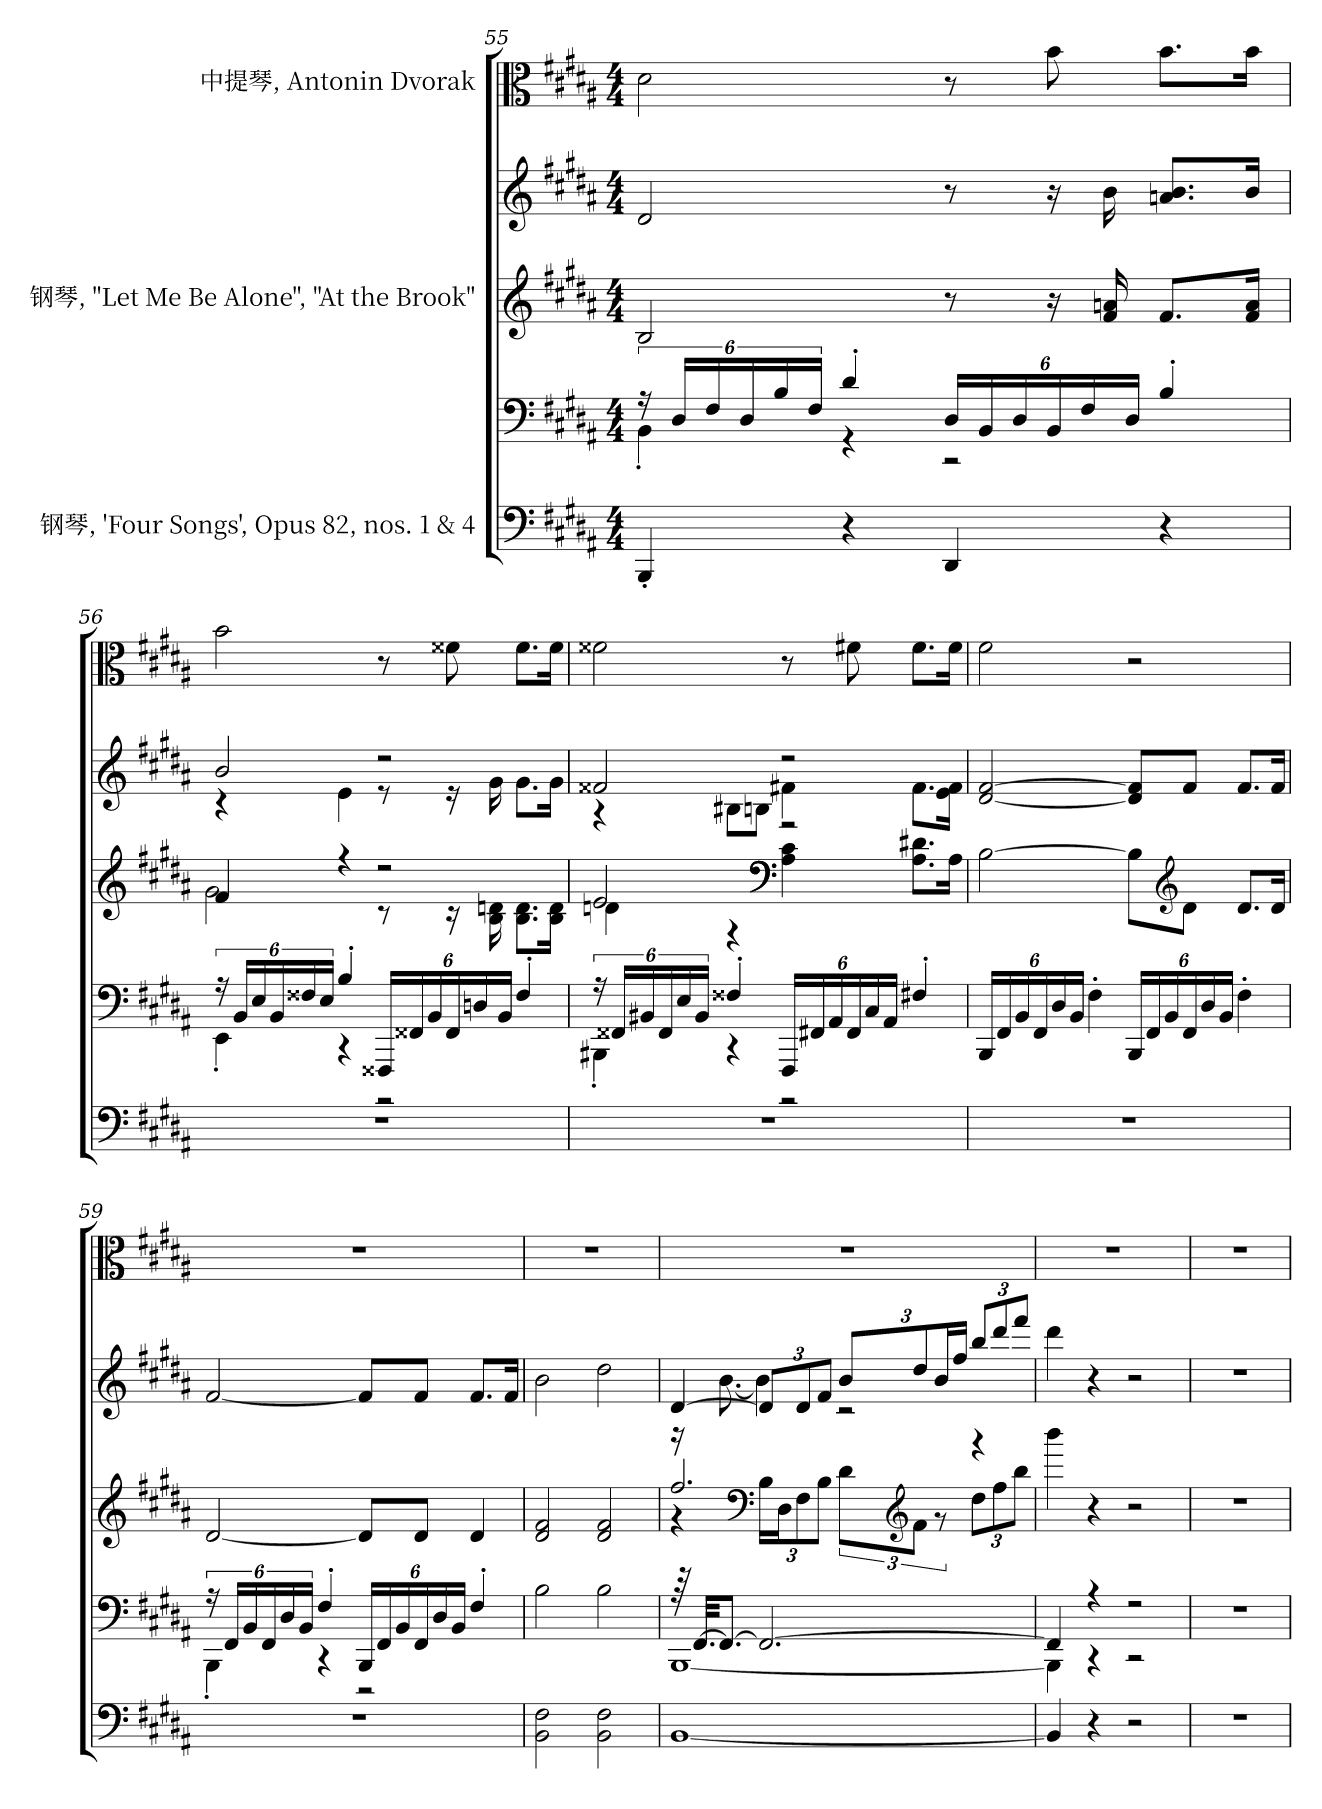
**kern	**kern	**kern	**kern	**kern
*part3	*part3	*part2	*part2	*part1
*staff5	*staff4	*staff3	*staff2	*staff1
*I"钢琴,  'Four Songs', Opus 82, nos. 1 &amp; 4	*	*I"钢琴, &quot;Let Me Be Alone&quot;, &quot;At the Brook&quot;	*	*I"中提琴, Antonin Dvorak
*clefF4	*clefF4	*clefG2	*clefG2	*clefC3
*k[f#c#g#d#a#]	*k[f#c#g#d#a#]	*k[f#c#g#d#a#]	*k[f#c#g#d#a#]	*k[f#c#g#d#a#]
*M4/4	*M4/4	*M4/4	*M4/4	*M4/4
=55	=55	=55	=55	=55
*	*^	*	*	*
4BBB'/	24r	4BB'\	2B/	2d#/	2d#\
.	24D#/LL	.	.	.	.
.	24F#/	.	.	.	.
*	*Xbrackettup	*	*	*	*
.	24D#/	.	.	.	.
.	24B/	.	.	.	.
.	24F#/JJ	.	.	.	.
4r	4d#'/	4r	.	.	.
4DD#/	24D#/LL	2r	8r	8r	8r
.	24BB/	.	.	.	.
.	24D#/	.	.	.	.
.	24BB/	.	16r	16r	8b\
.	24F#/	.	.	.	.
.	.	.	16f#/ 16an/	16b\	.
.	24D#/JJ	.	.	.	.
4r	4B'/	.	8.f#/L	8.an/ 8.b/L	8.b\L
.	.	.	16f#/ 16a/Jk	16b/Jk	16b\Jk
!!LO:PB:g=z
=56	=56	=56	=56	=56	=56
*	*brackettup	*	*	*	*
*	*	*	*^	*^	*
1r	24r	4EE'\	4f#/	2g#\	2b/	4r	2b\
.	24BB/LL	.	.	.	.	.	.
.	24E/	.	.	.	.	.	.
*	*Xbrackettup	*	*	*	*	*	*
.	24BB/	.	.	.	.	.	.
.	24F##X/	.	.	.	.	.	.
.	24E/JJ	.	.	.	.	.	.
.	4B'/	4r	4r	.	.	4e\	.
.	24FFF##X/LL	2r	2r	8r	2r	8r	8r
.	24FF##X/	.	.	.	.	.	.
.	24BB/	.	.	.	.	.	.
.	24FF##/	.	.	16r	.	16r	8f##X\
.	24Dn/	.	.	.	.	.	.
.	.	.	.	16B\ 16dn\	.	16g#\	.
.	24BB/JJ	.	.	.	.	.	.
.	4F##'/	.	.	8.B\ 8.d\L	.	8.g#\L	8.f##\L
.	.	.	.	16B\ 16d\Jk	.	16g#\Jk	16f##\Jk
!!LO:LB:g=z
=57	=57	=57	=57	=57	=57	=57	=57
*	*brackettup	*	*	*	*	*	*
1r	24r	4BBB#X'\	2e/	4dn\	2f##X/	4r	2f##X\
.	24FF##X/LL	.	.	.	.	.	.
.	24BB#X/	.	.	.	.	.	.
*	*Xbrackettup	*	*	*	*	*	*
.	24FF##/	.	.	.	.	.	.
.	24E/	.	.	.	.	.	.
.	24BB#/JJ	.	.	.	.	.	.
.	4F##X'/	4r	.	4r	.	8B#X\L	.
.	.	.	.	.	.	8Bn\J	.
*	*	*	*clefF4	*	*	*	*
.	24FFF#/LL	2r	2r	4A#\ 4c#\	2r	4f#X\	8r
.	24FF#X/	.	.	.	.	.	.
.	24AA#/	.	.	.	.	.	.
.	24FF#/	.	.	.	.	.	8f#X\
.	24C#/	.	.	.	.	.	.
.	24AA#/JJ	.	.	.	.	.	.
.	4F#X'/	.	.	8.A#\ 8.d#X\L	.	8.f#\L	8.f#\L
.	.	.	.	16A#\Jk	.	16e\ 16f#\Jk	16f#\Jk
*	*v	*v	*	*	*	*	*
*	*	*v	*v	*	*	*
*	*	*	*v	*v	*
=58	=58	=58	=58	=58
1r	24BBB/LL	[2B\	[2d#/ [2f#/	2f#\
.	24FF#/	.	.	.
.	24BB/	.	.	.
.	24FF#/	.	.	.
.	24D#/	.	.	.
.	24BB/JJ	.	.	.
.	4F#'\	.	.	.
.	24BBB/LL	8B\L]	8d#/] 8f#/]L	2r
.	24FF#/	.	.	.
.	24BB/	.	.	.
*	*	*clefG2	*	*
.	24FF#/	8d#\J	8f#/J	.
.	24D#/	.	.	.
.	24BB/JJ	.	.	.
.	4F#'\	8.d#/L	8.f#/L	.
.	.	16d#/Jk	16f#/Jk	.
!!LO:PB:g=z
=59	=59	=59	=59	=59
*	*brackettup	*	*	*
*	*^	*	*	*
1r	24r	4BBB'\	[2d#/	[2f#/	1r
.	24FF#/LL	.	.	.	.
.	24BB/	.	.	.	.
*	*Xbrackettup	*	*	*	*
.	24FF#/	.	.	.	.
.	24D#/	.	.	.	.
.	24BB/JJ	.	.	.	.
.	4F#'/	4r	.	.	.
.	24BBB/LL	2r	8d#/L]	8f#/L]	.
.	24FF#/	.	.	.	.
.	24BB/	.	.	.	.
.	24FF#/	.	8d#/J	8f#/J	.
.	24D#/	.	.	.	.
.	24BB/JJ	.	.	.	.
.	4F#'/	.	4d#/	8.f#/L	.
.	.	.	.	16f#/Jk	.
*	*v	*v	*	*	*
=60	=60	=60	=60	=60
2BB\ 2F#\	2B\	2d#/ 2f#/	2b\	1r
2BB\ 2F#\	2B\	2d#/ 2f#/	2dd#\	.
=61	=61	=61	=61	=61
*	*^	*^	*^	*
[1BB	64r	[1BBB	2.ff#/	4r	[4d#/	16r	1r
.	[32.FF#/KKL	.	.	.	.	.	.
.	8.FF#/J_	.	.	.	.	[8.b\	.
*	*	*	*clefF4	*	*	*	*
*	*	*	*	*Xbrackettup	*Xbrackettup	*	*
.	2.FF#/_	.	.	24B\LL	12d#/L]	4b\]	.
.	.	.	.	24D#\J	.	.	.
.	.	.	.	12F#\	12d#/	.	.
.	.	.	.	12B\J	12f#/J	.	.
*	*	*	*	*brackettup	*	*	*
.	.	.	.	12d#\L	12b/L	2r	.
*	*	*	*clefG2	*	*	*	*
.	.	.	.	12f#\J	12dd#/	.	.
.	.	.	.	12r	24b/L	.	.
.	.	.	.	.	24ff#/JJ	.	.
*	*	*	*	*Xbrackettup	*	*	*
.	.	.	4r	12dd#\L	12bb/L	.	.
.	.	.	.	12ff#\	12ddd#/	.	.
.	.	.	.	12bb\J	12fff#/J	.	.
*	*	*	*v	*v	*	*	*
*	*	*	*	*v	*v	*
!!LO:LB:g=z
=62	=62	=62	=62	=62	=62
4BB/]	4FF#/]	4BBB\]	4bbb\	4ddd#\	1r
4r	4r	4r	4r	4r	.
2r	2r	2r	2r	2r	.
*	*v	*v	*	*	*
=63	=63	=63	=63	=63
1r	1r	1r	1r	1r
=	=	=	=	=
*-	*-	*-	*-	*-
